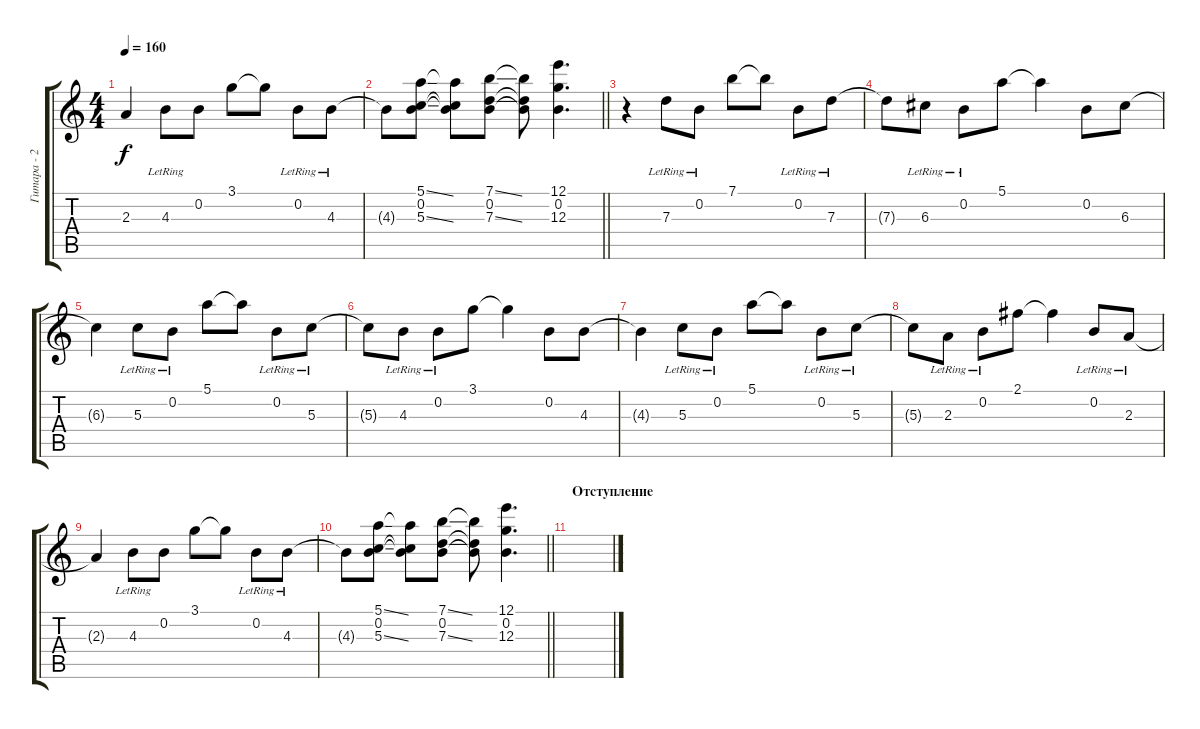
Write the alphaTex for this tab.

\track ("Гитара - 2" "Гитара - 2") {instrument acousticguitarnylon}
\staff {score tabs}
\tuning (E4 B3 G3 D3 A2 E2) {hide}
\ts (4 4)
\tempo 160
\clef g2
\ks c
2.3{t}.4{dy f} 4.3{lr}.8 0.2.8 3.1.8 3.1{t}.8 0.2{lr}.8 4.3{lr}.8 |
\barLineRight lightlight
4.3{t}.8 (5.1{ss} 0.2 5.3{ss}).8 (5.1{t} 0.2{t} 5.3{t}).8 (7.1{ss} 0.2 7.3{ss}).8 (7.1{t} 0.2{t} 7.3{t}).8 (12.1 0.2 12.3).4{d} |
\section ("" " ")
r.4 7.3{lr}.8 0.2{lr}.8 7.1.8 7.1{t}.8 0.2{lr}.8 7.3{lr}.8 |
7.3{t}.8 6.3{lr}.8 0.2{lr}.8 5.1.8 5.1{t}.4 0.2.8 6.3.8 |
6.3{t}.4 5.3{lr}.8 0.2{lr}.8 5.1.8 5.1{t}.8 0.2{lr}.8 5.3{lr}.8 |
5.3{t}.8 4.3{lr}.8 0.2{lr}.8 3.1.8 3.1{t}.4 0.2.8 4.3.8 |
4.3{t}.4 5.3{lr}.8 0.2{lr}.8 5.1.8 5.1{t}.8 0.2{lr}.8 5.3{lr}.8 |
5.3{t}.8 2.3{lr}.8 0.2{lr}.8 2.1.8 2.1{t}.4 0.2{lr}.8 2.3{lr}.8 |
2.3{t}.4 4.3{lr}.8 0.2.8 3.1.8 3.1{t}.8 0.2{lr}.8 4.3{lr}.8 |
\barLineRight lightlight
4.3{t}.8 (5.1{ss} 0.2 5.3{ss}).8 (5.1{t} 0.2{t} 5.3{t}).8 (7.1{ss} 0.2 7.3{ss}).8 (7.1{t} 0.2{t} 7.3{t}).8 (12.1 0.2 12.3).4{d} |
\section ("" "Отступление")
